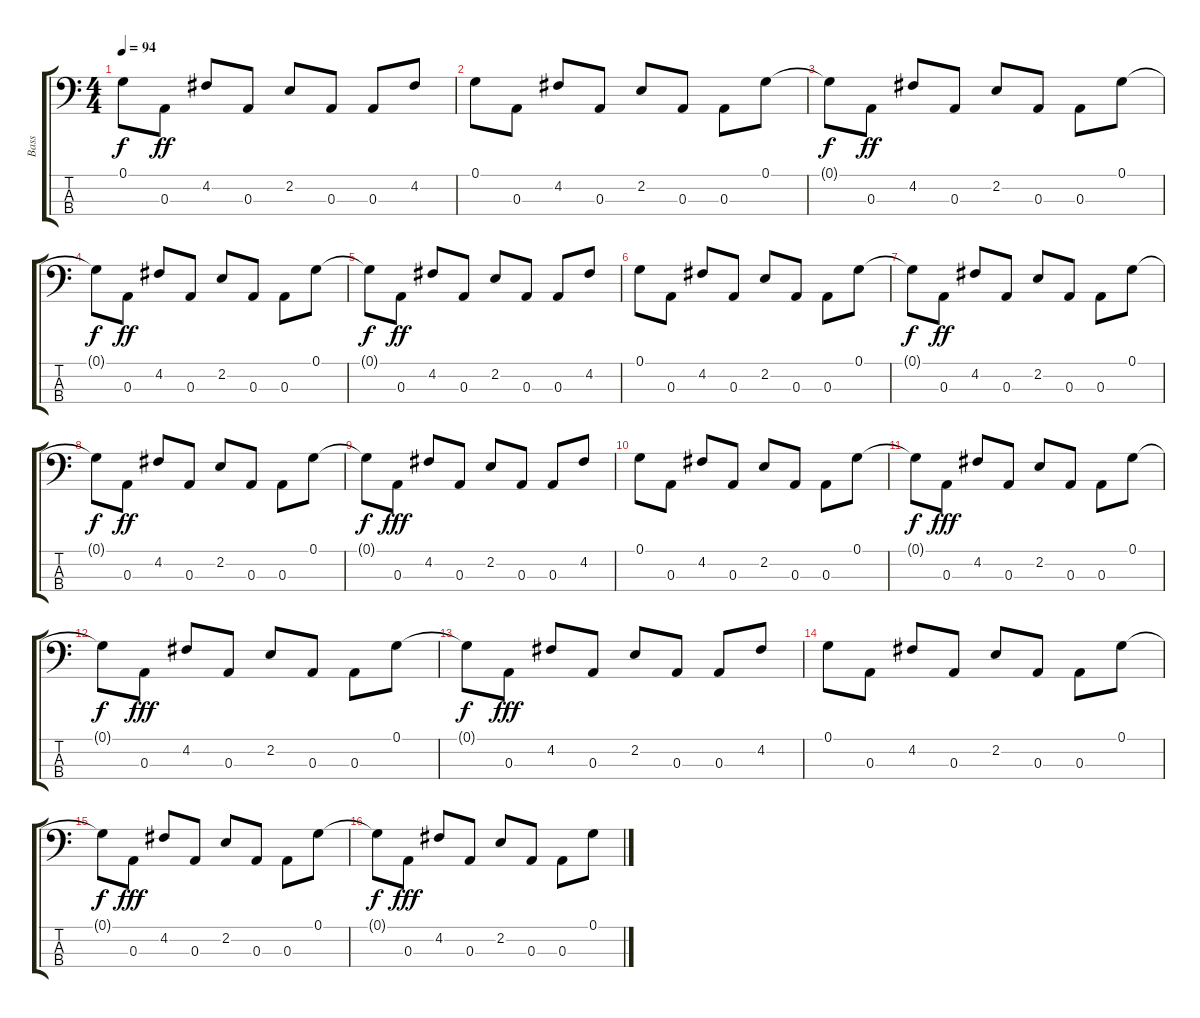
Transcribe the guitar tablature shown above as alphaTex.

\track ("Bass" "Bass") {instrument electricbassfinger}
\staff {score tabs}
\tuning (G2 D2 A1 E1) {hide}
\ts (4 4)
\tempo 94
\clef f4
\ks c
0.1{t}.8{dy f} 0.3.8{dy ff} 4.2.8 0.3.8 2.2.8 0.3.8 0.3.8 4.2.8 |
0.1.8 0.3.8 4.2.8 0.3.8 2.2.8 0.3.8 0.3.8 0.1.8 |
0.1{t}.8{dy f} 0.3.8{dy ff} 4.2.8 0.3.8 2.2.8 0.3.8 0.3.8 0.1.8 |
0.1{t}.8{dy f} 0.3.8{dy ff} 4.2.8 0.3.8 2.2.8 0.3.8 0.3.8 0.1.8 |
0.1{t}.8{dy f} 0.3.8{dy ff} 4.2.8 0.3.8 2.2.8 0.3.8 0.3.8 4.2.8 |
0.1.8 0.3.8 4.2.8 0.3.8 2.2.8 0.3.8 0.3.8 0.1.8 |
0.1{t}.8{dy f} 0.3.8{dy ff} 4.2.8 0.3.8 2.2.8 0.3.8 0.3.8 0.1.8 |
0.1{t}.8{dy f} 0.3.8{dy ff} 4.2.8 0.3.8 2.2.8 0.3.8 0.3.8 0.1.8 |
0.1{t}.8{dy f} 0.3.8{dy fff} 4.2.8 0.3.8 2.2.8 0.3.8 0.3.8 4.2.8 |
0.1.8 0.3.8 4.2.8 0.3.8 2.2.8 0.3.8 0.3.8 0.1.8 |
0.1{t}.8{dy f} 0.3.8{dy fff} 4.2.8 0.3.8 2.2.8 0.3.8 0.3.8 0.1.8 |
0.1{t}.8{dy f} 0.3.8{dy fff} 4.2.8 0.3.8 2.2.8 0.3.8 0.3.8 0.1.8 |
0.1{t}.8{dy f} 0.3.8{dy fff} 4.2.8 0.3.8 2.2.8 0.3.8 0.3.8 4.2.8 |
0.1.8 0.3.8 4.2.8 0.3.8 2.2.8 0.3.8 0.3.8 0.1.8 |
0.1{t}.8{dy f} 0.3.8{dy fff} 4.2.8 0.3.8 2.2.8 0.3.8 0.3.8 0.1.8 |
0.1{t}.8{dy f} 0.3.8{dy fff} 4.2.8 0.3.8 2.2.8 0.3.8 0.3.8 0.1.8
